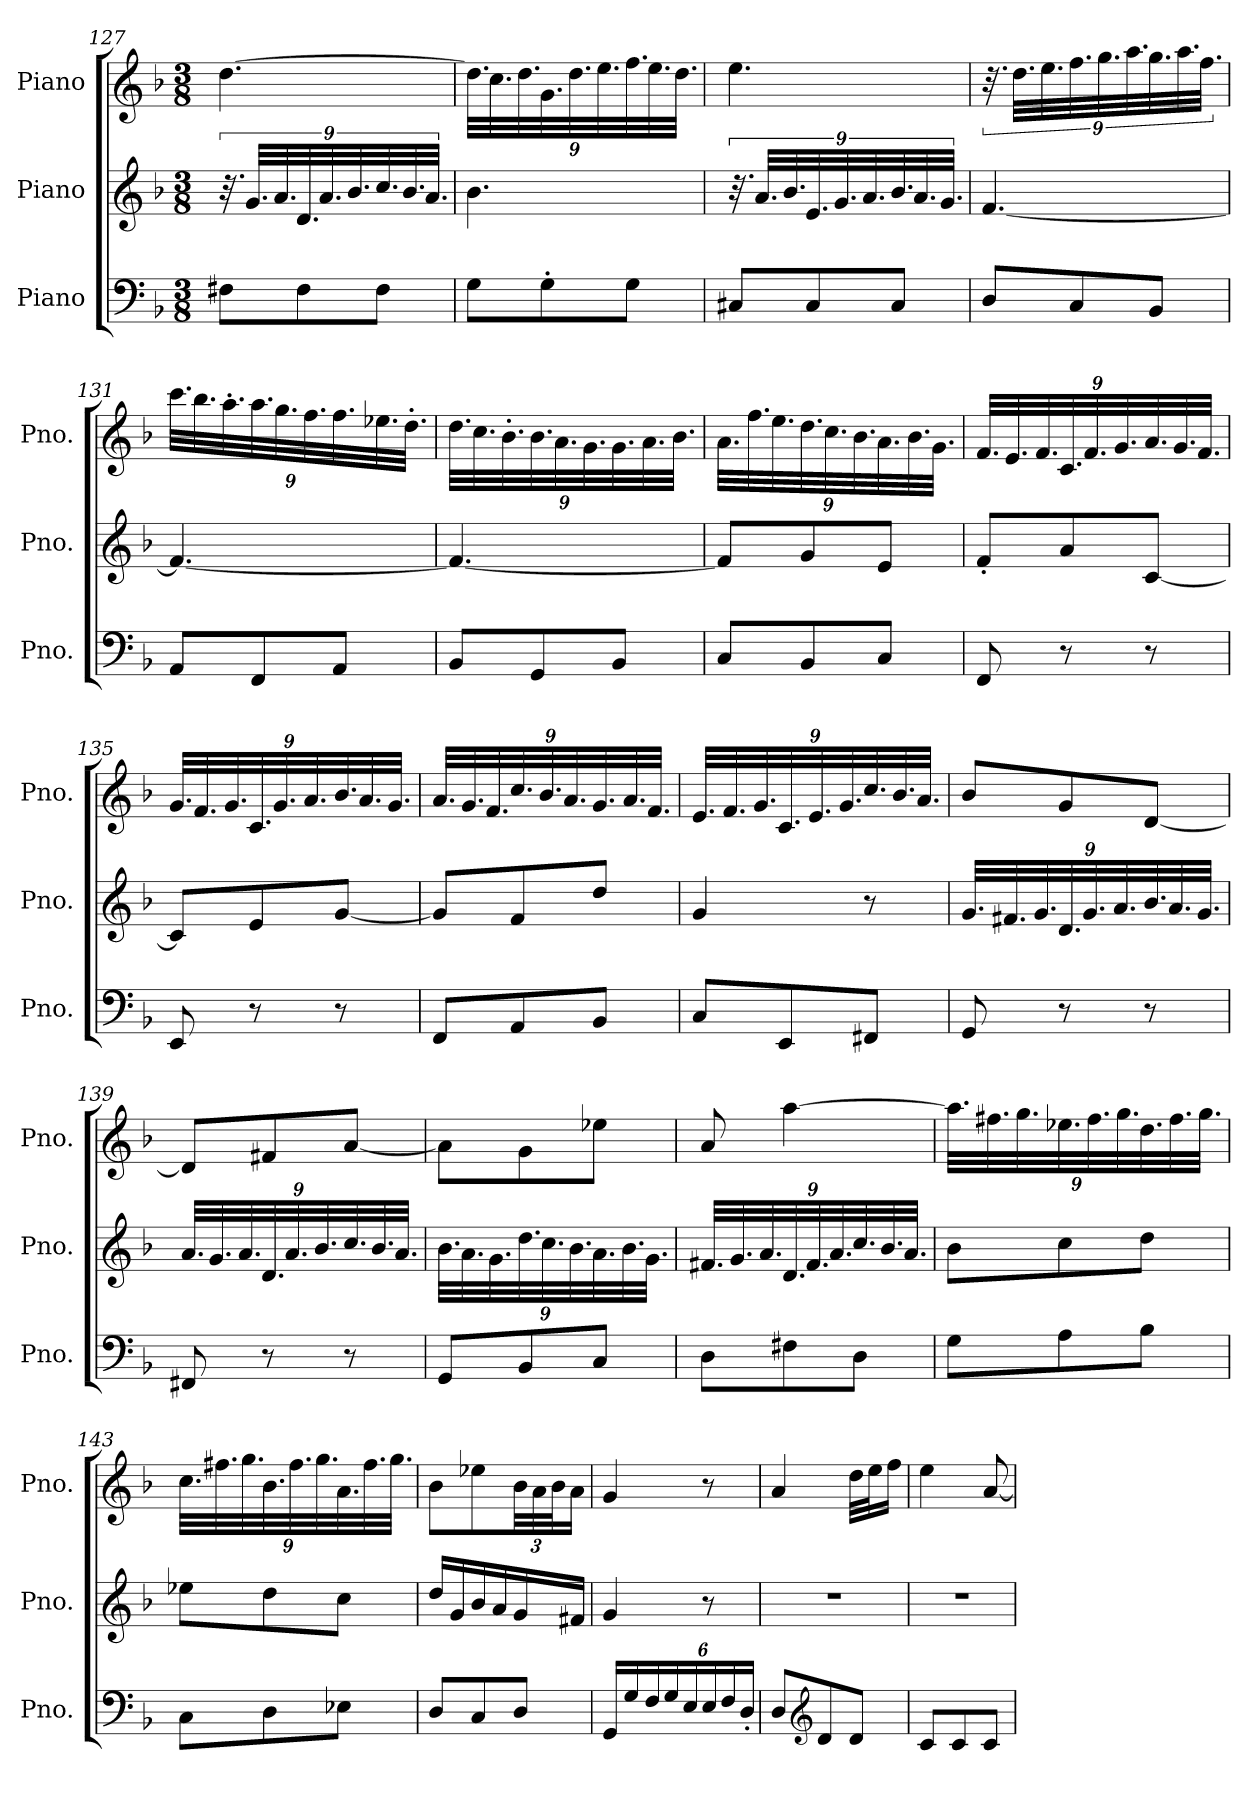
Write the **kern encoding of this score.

**kern	**kern	**kern
*part3	*part2	*part1
*staff3	*staff2	*staff1
*I"Piano	*I"Piano	*I"Piano
*I'Pno.	*I'Pno.	*I'Pno.
*clefF4	*clefG2	*clefG2
*k[b-]	*k[b-]	*k[b-]
*M3/8	*M3/8	*M3/8
=127	=127	=127
8F#X\L	36.r	[4.dd\
.	36.g/LLL	.
.	36.a/	.
8F#\	36.d/	.
.	36.a/	.
.	36.b-/	.
8F#\J	36.cc/	.
.	36.b-/	.
.	36.a/JJJ	.
!!LO:PB:g=z
=128	=128	=128
*	*	*Xbrackettup
8G\L	4.b-\	36.dd\LLL]
.	.	36.cc\
.	.	36.dd\
8G'\	.	36.g\
.	.	36.dd\
.	.	36.ee\
8G\J	.	36.ff\
.	.	36.ee\
.	.	36.dd\JJJ
=129	=129	=129
8C#X/L	36.r	4.ee\
.	36.a/LLL	.
.	36.b-/	.
8C#/	36.e/	.
.	36.g/	.
.	36.a/	.
8C#/J	36.b-/	.
.	36.a/	.
.	36.g/JJJ	.
=130	=130	=130
*	*	*brackettup
8D/L	[4.f/	36.r
.	.	36.dd\LLL
.	.	36.ee\
8C/	.	36.ff\
.	.	36.gg\
.	.	36.aa\
8BB-/J	.	36.gg\
.	.	36.aa\
.	.	36.ff\JJJ
!!LO:LB:g=z
=131	=131	=131
*	*	*Xbrackettup
8AA/L	4.f/_	36.ccc\LLL
.	.	36.bb-\
.	.	36.aa'\
8FF/	.	36.aa\
.	.	36.gg\
.	.	36.ff\
8AA/J	.	36.ff\
.	.	36.ee-X\
.	.	36.dd'\JJJ
=132	=132	=132
8BB-/L	4.f/_	36.dd\LLL
.	.	36.cc\
.	.	36.b-'\
8GG/	.	36.b-\
.	.	36.a\
.	.	36.g\
8BB-/J	.	36.g\
.	.	36.a\
.	.	36.b-\JJJ
=133	=133	=133
8C/L	8f/L]	36.a\LLL
.	.	36.ff\
.	.	36.ee\
8BB-/	8g/	36.dd\
.	.	36.cc\
.	.	36.b-\
8C/J	8e/J	36.a\
.	.	36.b-\
.	.	36.g\JJJ
!!LO:LB:g=z
=134	=134	=134
8FF/	8f'/L	36.f/LLL
.	.	36.e/
.	.	36.f/
8r	8a/	36.c/
.	.	36.f/
.	.	36.g/
8r	[8c/J	36.a/
.	.	36.g/
.	.	36.f/JJJ
=135	=135	=135
8EE/	8c/L]	36.g/LLL
.	.	36.f/
.	.	36.g/
8r	8e/	36.c/
.	.	36.g/
.	.	36.a/
8r	[8g/J	36.b-/
.	.	36.a/
.	.	36.g/JJJ
=136	=136	=136
8FF/L	8g/L]	36.a/LLL
.	.	36.g/
.	.	36.f/
8AA/	8f/	36.cc/
.	.	36.b-/
.	.	36.a/
8BB-/J	8dd/J	36.g/
.	.	36.a/
.	.	36.f/JJJ
!!LO:LB:g=z
=137	=137	=137
8C/L	4g/	36.e/LLL
.	.	36.f/
.	.	36.g/
8EE/	.	36.c/
.	.	36.e/
.	.	36.g/
8FF#X/J	8r	36.cc/
.	.	36.b-/
.	.	36.a/JJJ
=138	=138	=138
*	*Xbrackettup	*
8GG/	36.g/LLL	8b-/L
.	36.f#X/	.
.	36.g/	.
8r	36.d/	8g/
.	36.g/	.
.	36.a/	.
8r	36.b-/	[8d/J
.	36.a/	.
.	36.g/JJJ	.
=139	=139	=139
8FF#X/	36.a/LLL	8d/L]
.	36.g/	.
.	36.a/	.
8r	36.d/	8f#X/
.	36.a/	.
.	36.b-/	.
8r	36.cc/	[8a/J
.	36.b-/	.
.	36.a/JJJ	.
!!LO:PB:g=z
=140	=140	=140
8GG/L	36.b-\LLL	8a\L]
.	36.a\	.
.	36.g\	.
8BB-/	36.dd\	8g\
.	36.cc\	.
.	36.b-\	.
8C/J	36.a\	8ee-X\J
.	36.b-\	.
.	36.g\JJJ	.
=141	=141	=141
8D\L	36.f#X/LLL	8a/
.	36.g/	.
.	36.a/	.
8F#X\	36.d/	[4aa\
.	36.f#/	.
.	36.a/	.
8D\J	36.cc/	.
.	36.b-/	.
.	36.a/JJJ	.
=142	=142	=142
8G\L	8b-\L	36.aa\LLL]
.	.	36.ff#X\
.	.	36.gg\
8A\	8cc\	36.ee-X\
.	.	36.ff#\
.	.	36.gg\
8B-\J	8dd\J	36.dd\
.	.	36.ff#\
.	.	36.gg\JJJ
!!LO:LB:g=z
=143	=143	=143
8C\L	8ee-X\L	36.cc\LLL
.	.	36.ff#X\
.	.	36.gg\
8D\	8dd\	36.b-\
.	.	36.ff#\
.	.	36.gg\
8E-X\J	8cc\J	36.a\
.	.	36.ff#\
.	.	36.gg\JJJ
=144	=144	=144
8D/L	16dd/LL	8b-\L
.	16g/	.
8C/	16b-/	8ee-X\
.	16a/	.
8D/J	16g/	48b-\LL
.	.	48a\
.	.	48b-\J
.	16f#X/JJ	16a\JJ
=145	=145	=145
16GG/LL	4g/	4g/
16G/	.	.
*Xbrackettup	*	*
24F/	.	.
24G/	.	.
24E/	.	.
24E/	8r	8r
24F/	.	.
24D'/JJ	.	.
=146	=146	=146
8D/L	4.r	4a/
*clefG2	*	*
8d/	.	.
8d/J	.	32dd\LLL
.	.	32ee\J
.	.	16ff\JJ
!!LO:LB:g=z
=147	=147	=147
8c/L	4.r	4ee\
8c/	.	.
8c/J	.	[8a/
=	=	=
*-	*-	*-
